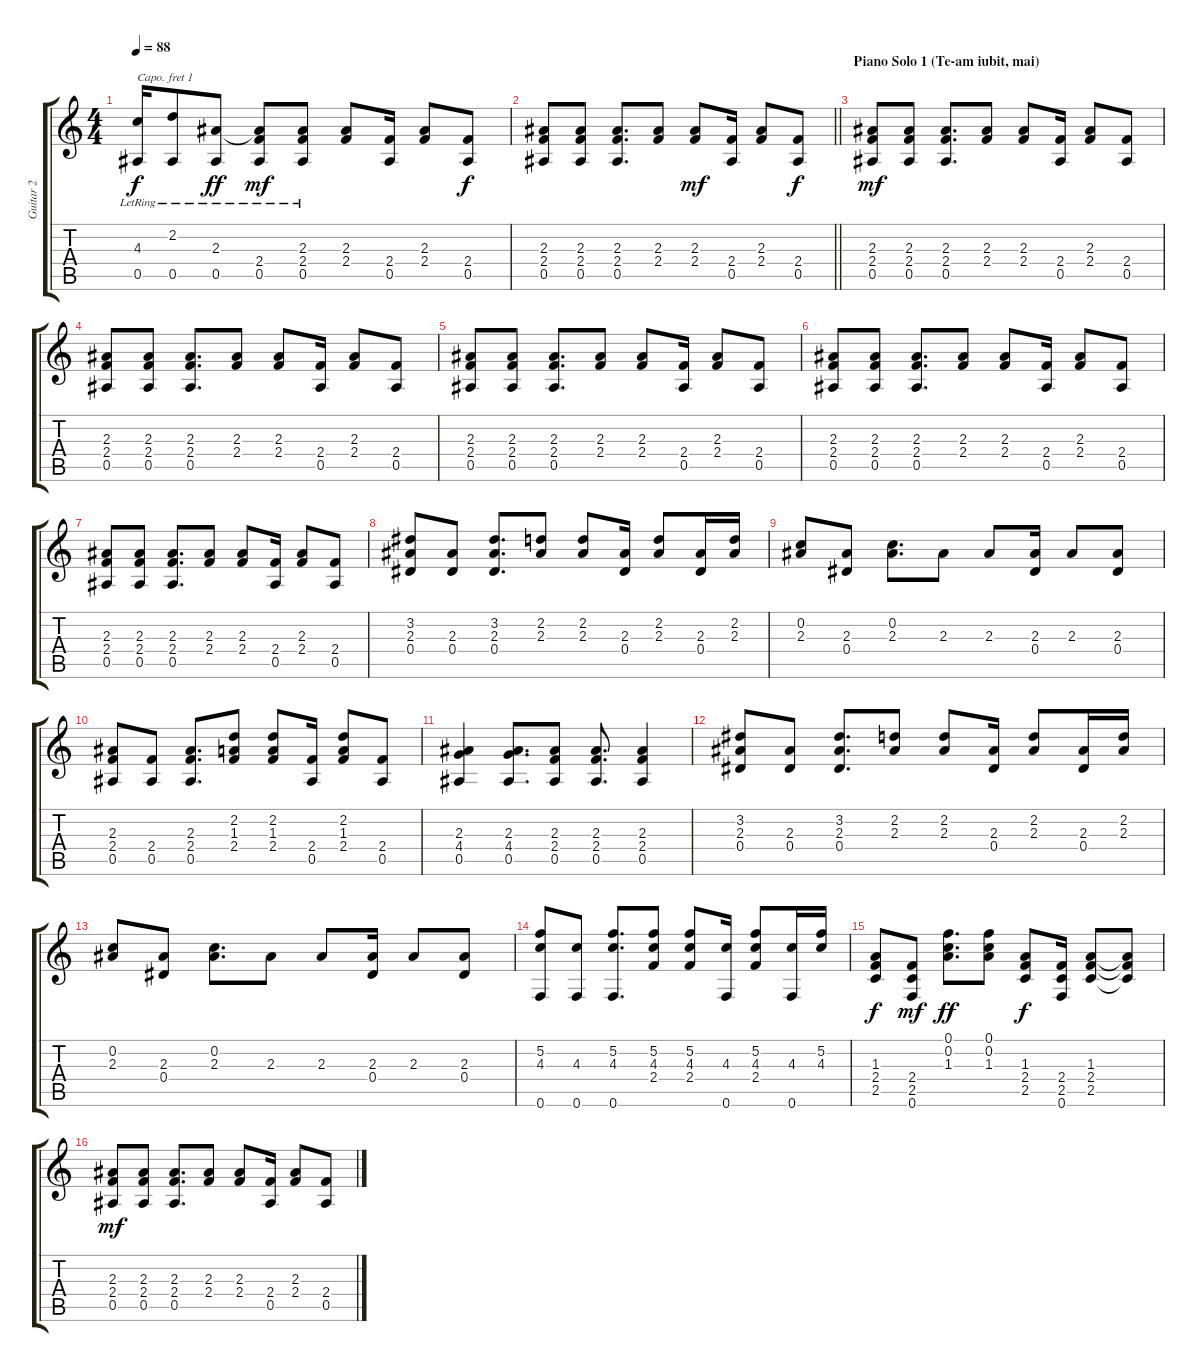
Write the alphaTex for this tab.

\track ("Guitar 2" "Guitar 2") {instrument distortionguitar}
\staff {score tabs}
\capo 1
\tuning (E4 B3 G3 D3 A2 E2) {hide}
\ts (4 4)
\tempo 88
\clef g2
\ks c
(4.3 0.5{lr}).16{dy f} (2.2 0.5{lr}).8 (2.3 0.5{lr}).8{dy ff} (2.3{t} 2.4 0.5{lr}).8{dy mf} (2.3 2.4 0.5{lr}).8 (2.3 2.4).8 (2.4 0.5).16 (2.3 2.4).8 (2.4 0.5).8{dy f} |
\barLineRight lightlight
(2.3 2.4 0.5).8 (2.3 2.4 0.5).8 (2.3 2.4 0.5).8{d} (2.3 2.4).8 (2.3 2.4).8{dy mf} (2.4 0.5).16 (2.3 2.4).8 (2.4 0.5).8{dy f} |
\section ("" "Piano Solo 1 (Te-am iubit, mai)")
(2.3 2.4 0.5).8{dy mf} (2.3 2.4 0.5).8 (2.3 2.4 0.5).8{d} (2.3 2.4).8 (2.3 2.4).8 (2.4 0.5).16 (2.3 2.4).8 (2.4 0.5).8 |
(2.3 2.4 0.5).8 (2.3 2.4 0.5).8 (2.3 2.4 0.5).8{d} (2.3 2.4).8 (2.3 2.4).8 (2.4 0.5).16 (2.3 2.4).8 (2.4 0.5).8 |
(2.3 2.4 0.5).8 (2.3 2.4 0.5).8 (2.3 2.4 0.5).8{d} (2.3 2.4).8 (2.3 2.4).8 (2.4 0.5).16 (2.3 2.4).8 (2.4 0.5).8 |
(2.3 2.4 0.5).8 (2.3 2.4 0.5).8 (2.3 2.4 0.5).8{d} (2.3 2.4).8 (2.3 2.4).8 (2.4 0.5).16 (2.3 2.4).8 (2.4 0.5).8 |
(2.3 2.4 0.5).8 (2.3 2.4 0.5).8 (2.3 2.4 0.5).8{d} (2.3 2.4).8 (2.3 2.4).8 (2.4 0.5).16 (2.3 2.4).8 (2.4 0.5).8 |
(3.2 2.3 0.4).8 (2.3 0.4).8 (3.2 2.3 0.4).8{d} (2.2 2.3).8 (2.2 2.3).8 (2.3 0.4).16 (2.2 2.3).8 (2.3 0.4).16 (2.2 2.3).16 |
(0.2 2.3).8 (2.3 0.4).8 (0.2 2.3).8{d} 2.3.8 2.3.8 (2.3 0.4).16 2.3.8 (2.3 0.4).8 |
(2.3 2.4 0.5).8 (2.4 0.5).8 (2.3 2.4 0.5).8{d} (2.2 1.3 2.4).8 (2.2 1.3 2.4).8 (2.4 0.5).16 (2.2 1.3 2.4).8 (2.4 0.5).8 |
(2.3 4.4 0.5).4 (2.3 4.4 0.5).8{d} (2.3 2.4 0.5).8 (2.3 2.4 0.5).8{d} (2.3 2.4 0.5).4 |
(3.2 2.3 0.4).8 (2.3 0.4).8 (3.2 2.3 0.4).8{d} (2.2 2.3).8 (2.2 2.3).8 (2.3 0.4).16 (2.2 2.3).8 (2.3 0.4).16 (2.2 2.3).16 |
(0.2 2.3).8 (2.3 0.4).8 (0.2 2.3).8{d} 2.3.8 2.3.8 (2.3 0.4).16 2.3.8 (2.3 0.4).8 |
(5.2 4.3 0.6).8 (4.3 0.6).8 (5.2 4.3 0.6).8{d} (5.2 4.3 2.4).8 (5.2 4.3 2.4).8 (4.3 0.6).16 (5.2 4.3 2.4).8 (4.3 0.6).16 (5.2 4.3).16 |
(1.3 2.4 2.5).8{dy f} (2.4 2.5 0.6).8{dy mf} (0.1 0.2 1.3).8{d dy ff} (0.1 0.2 1.3).8 (1.3 2.4 2.5).8{dy f} (2.4 2.5 0.6).16 (1.3 2.4 2.5).8 (1.3{t} 2.4{t} 2.5{t}).8 |
(2.3 2.4 0.5).8{dy mf} (2.3 2.4 0.5).8 (2.3 2.4 0.5).8{d} (2.3 2.4).8 (2.3 2.4).8 (2.4 0.5).16 (2.3 2.4).8 (2.4 0.5).8
